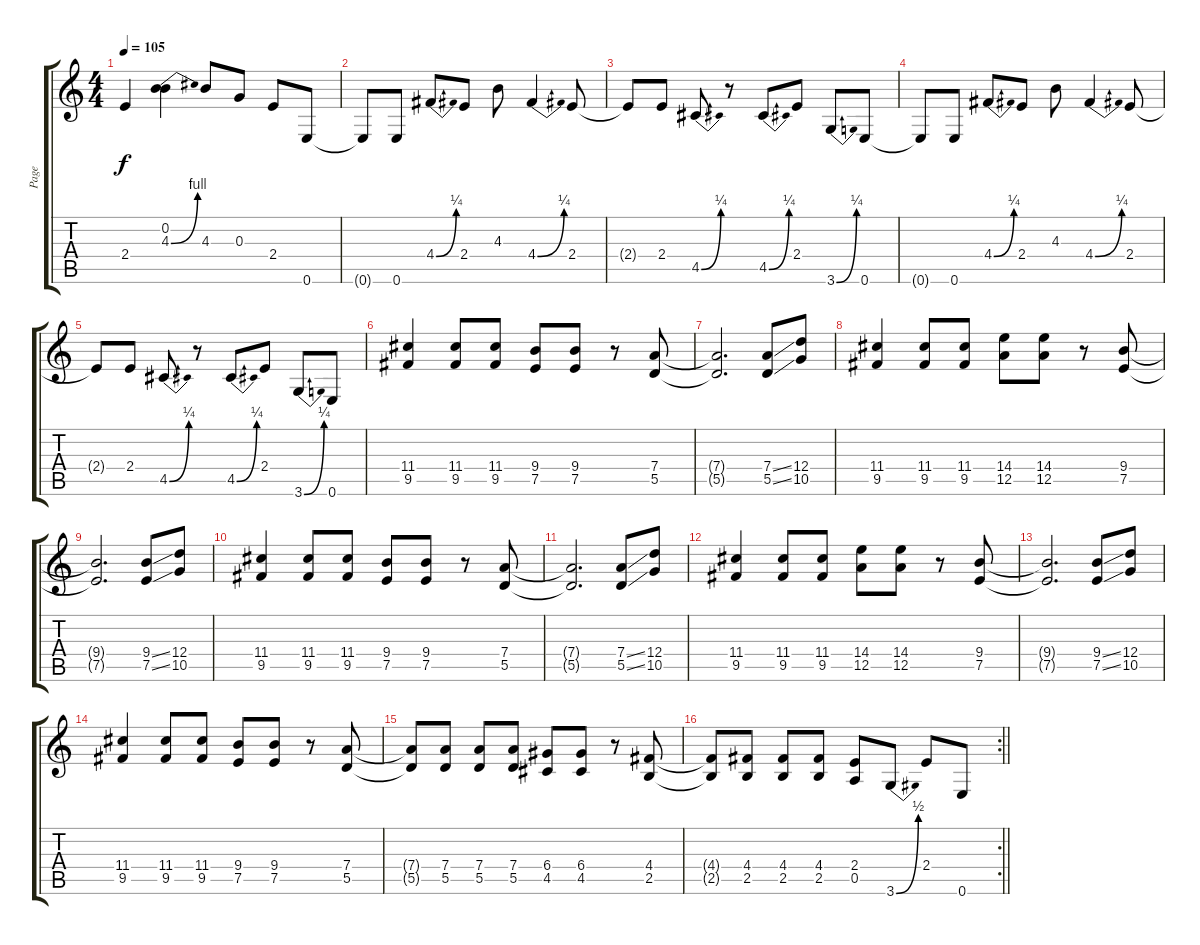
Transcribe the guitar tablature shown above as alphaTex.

\track ("Page" "Page") {instrument distortionguitar}
\staff {score tabs}
\tuning (E4 B3 G3 D3 A2 E2) {hide}
\ts (4 4)
\tempo 105
\clef g2
\ks c
2.4{t}.4{dy f} (0.2 4.3{be (bend 0 0 60 4)}).4 4.3.8 0.3.8 2.4.8 0.6.8 |
0.6{t}.8 0.6.8 4.4{be (bend 0 0 60 1)}.8 2.4.8 4.3.8 4.4{be (bend 0 0 60 1)}.4 2.4.8 |
2.4{t}.8 2.4.8 4.5{be (bend 0 0 60 1)}.8 r.8 4.5{be (bend 0 0 60 1)}.8 2.4.8 3.6{be (bend 0 0 60 1)}.8 0.6.8 |
0.6{t}.8 0.6.8 4.4{be (bend 0 0 60 1)}.8 2.4.8 4.3.8 4.4{be (bend 0 0 60 1)}.4 2.4.8 |
2.4{t}.8 2.4.8 4.5{be (bend 0 0 60 1)}.8 r.8 4.5{be (bend 0 0 60 1)}.8 2.4.8 3.6{be (bend 0 0 60 1)}.8 0.6.8 |
(11.4 9.5).4 (11.4 9.5).8 (11.4 9.5).8 (9.4 7.5).8 (9.4 7.5).8 r.8 (7.4 5.5).8 |
(7.4{t} 5.5{t}).2{d} (7.4{ss} 5.5{ss}).8 (12.4 10.5).8 |
(11.4 9.5).4 (11.4 9.5).8 (11.4 9.5).8 (14.4 12.5).8 (14.4 12.5).8 r.8 (9.4 7.5).8 |
(9.4{t} 7.5{t}).2{d} (9.4{ss} 7.5{ss}).8 (12.4 10.5).8 |
(11.4 9.5).4 (11.4 9.5).8 (11.4 9.5).8 (9.4 7.5).8 (9.4 7.5).8 r.8 (7.4 5.5).8 |
(7.4{t} 5.5{t}).2{d} (7.4{ss} 5.5{ss}).8 (12.4 10.5).8 |
(11.4 9.5).4 (11.4 9.5).8 (11.4 9.5).8 (14.4 12.5).8 (14.4 12.5).8 r.8 (9.4 7.5).8 |
(9.4{t} 7.5{t}).2{d} (9.4{ss} 7.5{ss}).8 (12.4 10.5).8 |
(11.4 9.5).4 (11.4 9.5).8 (11.4 9.5).8 (9.4 7.5).8 (9.4 7.5).8 r.8 (7.4 5.5).8 |
(7.4{t} 5.5{t}).8 (7.4 5.5).8 (7.4 5.5).8 (7.4 5.5).8 (6.4 4.5).8 (6.4 4.5).8 r.8 (4.4 2.5).8 |
\rc 2
\barLineRight lightlight
(4.4{t} 2.5{t}).8 (4.4 2.5).8 (4.4 2.5).8 (4.4 2.5).8 (2.4 0.5).8 3.6{be (bend 0 0 60 2)}.8 2.4.8 0.6.8
